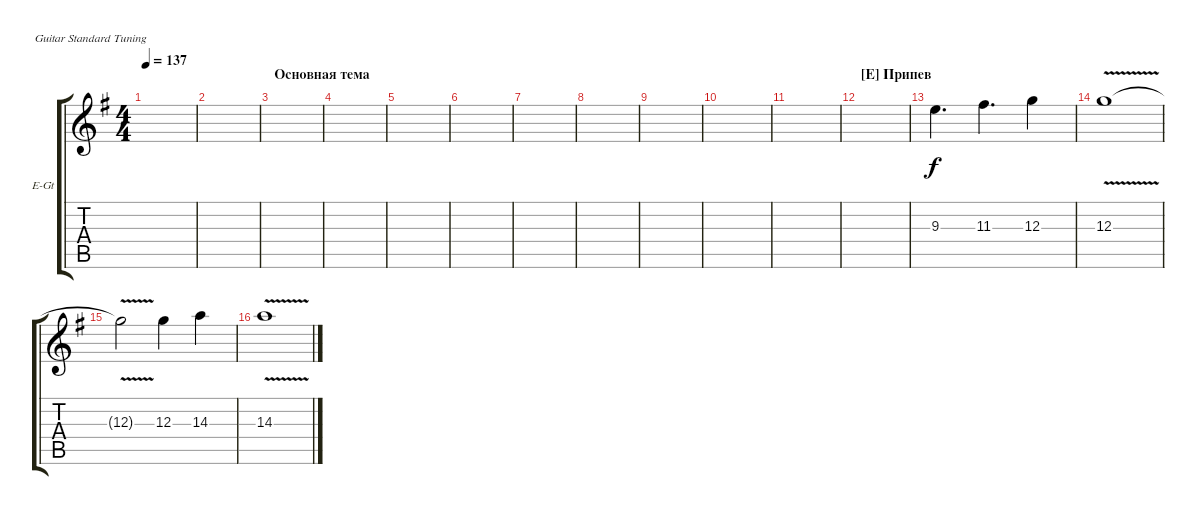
\defaultSystemsLayout 4
\bracketExtendMode groupsimilarinstruments
\firstSystemTrackNameOrientation horizontal
\otherSystemsTrackNameOrientation horizontal
\track ("Electric Guitar" "E-Gt") {instrument overdrivenguitar}
\staff {score tabs}
\tuning (E4 B3 G3 D3 A2 E2)
\ts (4 4)
\tempo 137
\clef g2
\scale
0.5
\ks eminor
|
\scale
0.5 |
\section ("" "Основная тема")
\scale
0.5 |
\scale
0.5 |
\scale
0.5 |
\scale
0.5 |
\scale
0.5 |
\scale
0.5 |
\scale
0.5 |
\scale
0.5 |
\scale
0.5 |
\section ("E" "Припев")
\scale
0.5 |
\scale
0.5 9.3.4{d} 11.3.4{d} 12.3.4 |
\scale
0.5 12.3{v}.1 |
\scale
0.5 12.3{v t}.2 12.3.4 14.3.4 |
\scale
0.5 14.3{v}.1
